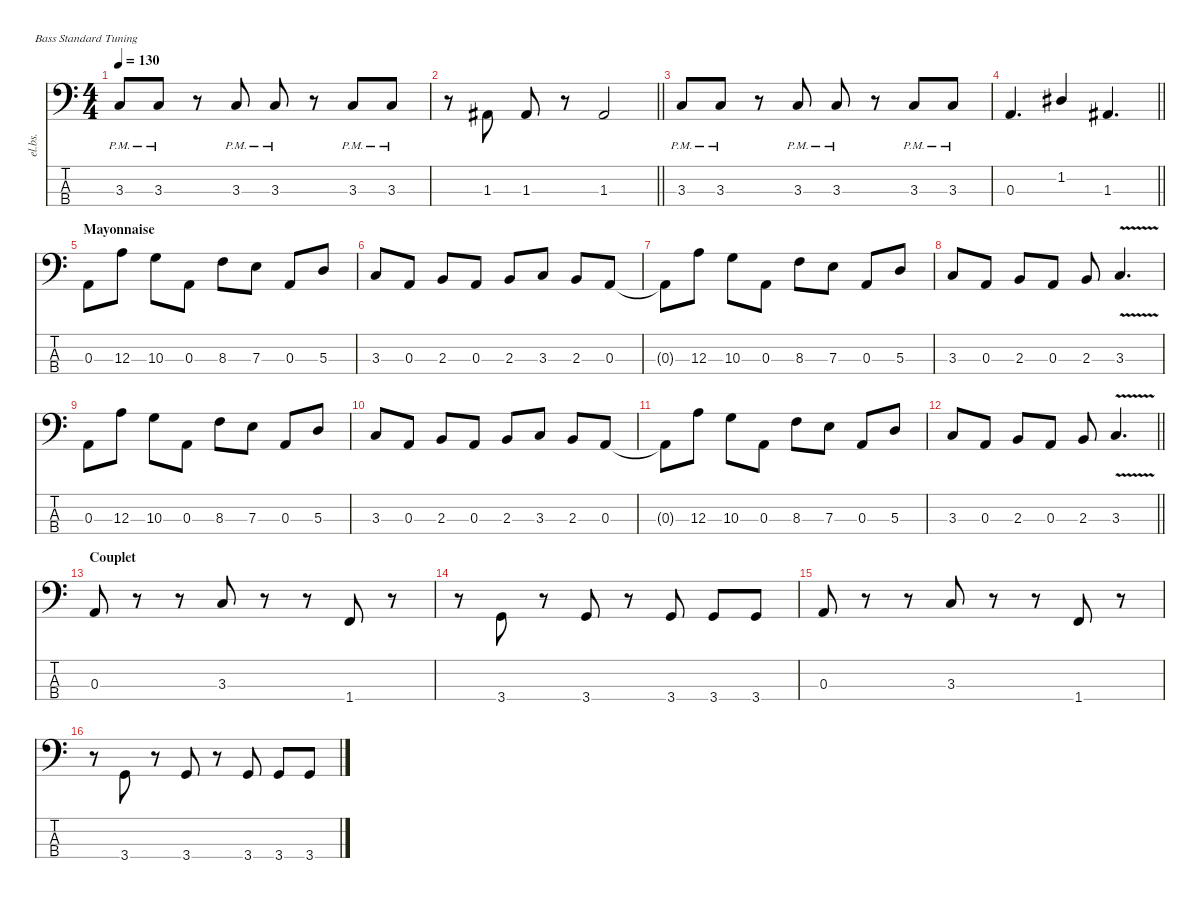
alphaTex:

\defaultSystemsLayout 4
\hideDynamics
\bracketExtendMode nobrackets
\otherSystemsTrackNameOrientation horizontal
\track ("Chipon" "el.bs.") {instrument electricbassfinger}
\staff {score tabs}
\tuning (G2 D2 A1 E1)
\ts (4 4)
\tempo 130
\clef f4
\ks c
3.3{pm}.8{dy f beam Up} 3.3{pm}.8{beam Up} r.8{beam Up} 3.3{pm}.8{beam Up} 3.3{pm}.8{beam Up} r.8{beam Up} 3.3{pm}.8{beam Up} 3.3{pm}.8{beam Up} |
\barLineRight lightlight
r.8{beam Down} 1.3{acc #}.8{beam Up} 1.3{acc #}.8{beam Up} r.8{beam Up} 1.3{acc #}.2{beam Up} |
3.3{pm}.8{beam Up} 3.3{pm}.8{beam Up} r.8{beam Up} 3.3{pm}.8{beam Up} 3.3{pm}.8{beam Up} r.8{beam Up} 3.3{pm}.8{beam Up} 3.3{pm}.8{beam Up} |
\barLineRight lightlight
0.3.4{d beam Up} 1.2{acc #}.4{beam Up} 1.3{acc #}.4{d beam Up} |
\section ("" "Mayonnaise")
0.3.8{beam Down} 12.3.8{beam Down} 10.3.8{beam Down} 0.3.8{beam Down} 8.3.8{beam Down} 7.3.8{beam Down} 0.3.8{beam Up} 5.3.8{beam Up} |
3.3.8{beam Up} 0.3.8{beam Up} 2.3.8{beam Up} 0.3.8{beam Up} 2.3.8{beam Up} 3.3.8{beam Up} 2.3.8{beam Up} 0.3.8{beam Up} |
0.3{t}.8{beam Down} 12.3.8{beam Down} 10.3.8{beam Down} 0.3.8{beam Down} 8.3.8{beam Down} 7.3.8{beam Down} 0.3.8{beam Up} 5.3.8{beam Up} |
3.3.8{beam Up} 0.3.8{beam Up} 2.3.8{beam Up} 0.3.8{beam Up} 2.3.8{beam Up} 3.3{v}.4{d beam Up} |
0.3.8{beam Down} 12.3.8{beam Down} 10.3.8{beam Down} 0.3.8{beam Down} 8.3.8{beam Down} 7.3.8{beam Down} 0.3.8{beam Up} 5.3.8{beam Up} |
3.3.8{beam Up} 0.3.8{beam Up} 2.3.8{beam Up} 0.3.8{beam Up} 2.3.8{beam Up} 3.3.8{beam Up} 2.3.8{beam Up} 0.3.8{beam Up} |
0.3{t}.8{beam Down} 12.3.8{beam Down} 10.3.8{beam Down} 0.3.8{beam Down} 8.3.8{beam Down} 7.3.8{beam Down} 0.3.8{beam Up} 5.3.8{beam Up} |
\barLineRight lightlight
3.3.8{beam Up} 0.3.8{beam Up} 2.3.8{beam Up} 0.3.8{beam Up} 2.3.8{beam Up} 3.3{v}.4{d beam Up} |
\section ("" "Couplet")
0.3.8{beam Up} r.8{beam Up} r.8{beam Up} 3.3.8{beam Up} r.8{beam Up} r.8{beam Up} 1.4.8{beam Up} r.8{beam Up} |
r.8{beam Down} 3.4.8{beam Up} r.8{beam Up} 3.4.8{beam Up} r.8{beam Up} 3.4.8{beam Up} 3.4.8{beam Up} 3.4.8{beam Up} |
0.3.8{beam Up} r.8{beam Up} r.8{beam Up} 3.3.8{beam Up} r.8{beam Up} r.8{beam Up} 1.4.8{beam Up} r.8{beam Up} |
r.8{beam Down} 3.4.8{beam Up} r.8{beam Up} 3.4.8{beam Up} r.8{beam Up} 3.4.8{beam Up} 3.4.8{beam Up} 3.4.8{beam Up}
